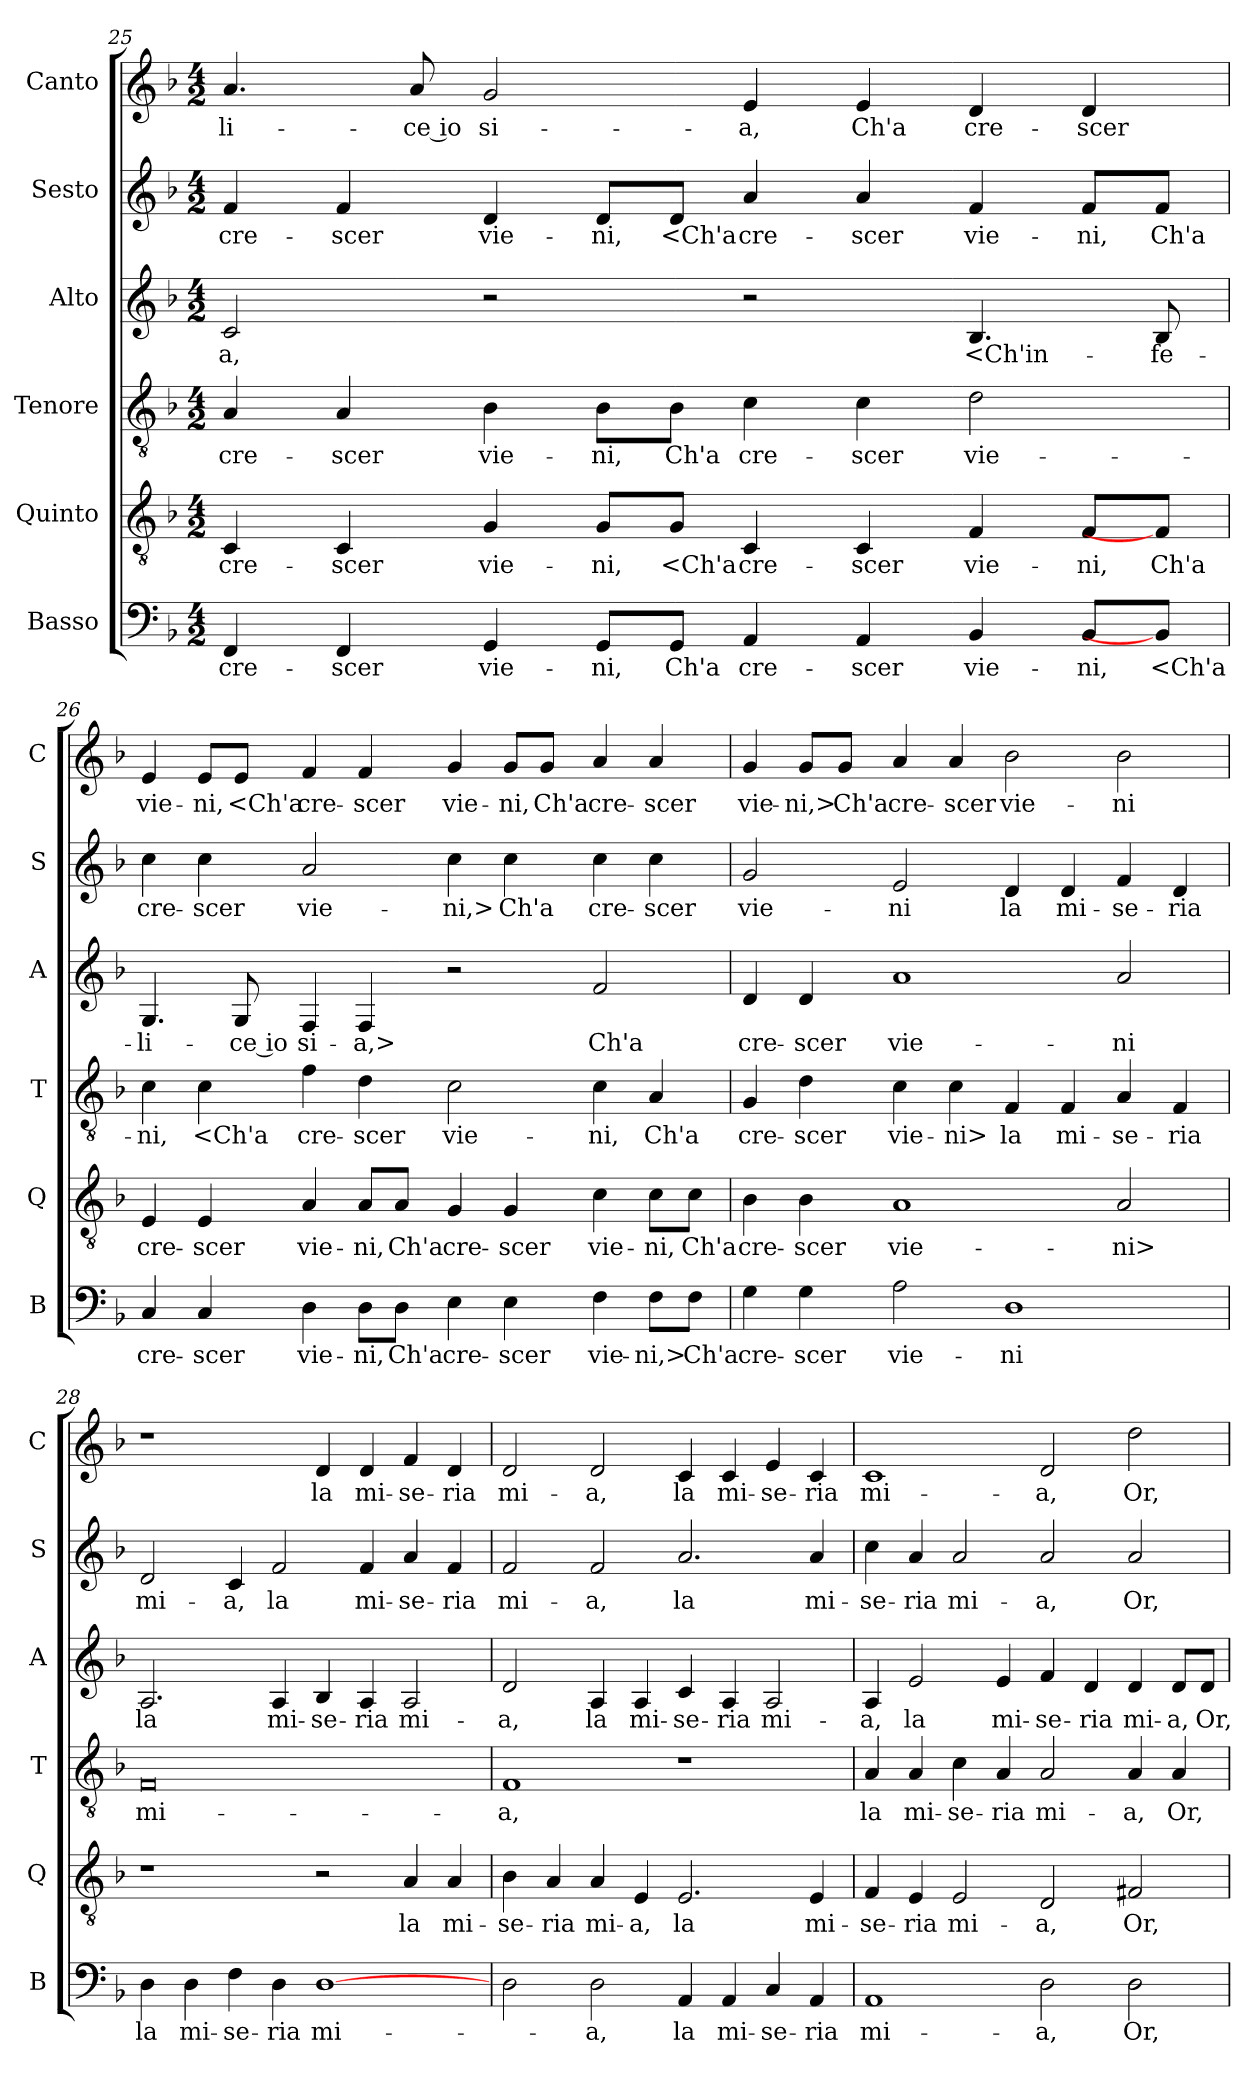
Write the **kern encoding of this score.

**kern	**text	**kern	**text	**kern	**text	**kern	**text	**kern	**text	**kern	**text
*part6	*part6	*part5	*part5	*part4	*part4	*part3	*part3	*part2	*part2	*part1	*part1
*staff6	*staff6	*staff5	*staff5	*staff4	*staff4	*staff3	*staff3	*staff2	*staff2	*staff1	*staff1
*I"Basso	*	*I"Quinto	*	*I"Tenore	*	*I"Alto	*	*I"Sesto	*	*I"Canto	*
*I'B	*	*I'Q	*	*I'T	*	*I'A	*	*I'S	*	*I'C	*
*clefF4	*	*clefGv2	*	*clefGv2	*	*clefG2	*	*clefG2	*	*clefG2	*
*k[b-]	*	*k[b-]	*	*k[b-]	*	*k[b-]	*	*k[b-]	*	*k[b-]	*
*M4/2	*	*M4/2	*	*M4/2	*	*M4/2	*	*M4/2	*	*M4/2	*
=25	=25	=25	=25	=25	=25	=25	=25	=25	=25	=25	=25
4FF	cre-	4C	cre-	4A	cre-	2c	-a,	4f	cre-	4.a	-li-
4FF	-scer	4C	-scer	4A	-scer	.	.	4f	-scer	.	.
.	.	.	.	.	.	.	.	.	.	8a	-ce io
4GG	vie-	4G	vie-	4B-	vie-	2r	.	4d	vie-	2g	si-
8GGL	-ni,	8GL	-ni,	8B-L	-ni,	.	.	8dL	-ni,	.	.
8GGJ	Ch'a	8GJ	<Ch'a	8B-J	Ch'a	.	.	8dJ	<Ch'a	.	.
4AA	cre-	4C	cre-	4c	cre-	2r	.	4a	cre-	4e	-a,
4AA	-scer	4C	-scer	4c	-scer	.	.	4a	-scer	4e	Ch'a
4BB-	vie-	4F	vie-	2d	vie-	4.B-	<Ch'in-	4f	vie-	4d	cre-
8BB-L	-ni,	8FL	-ni,	.	.	.	.	8fL	-ni,	4d	-scer
8BB-J]	<Ch'a	8FJ]	Ch'a	.	.	8B-	-fe-	8fJ	Ch'a	.	.
=26	=26	=26	=26	=26	=26	=26	=26	=26	=26	=26	=26
4C	cre-	4E	cre-	4c	-ni,	4.G	-li-	4cc	cre-	4e	vie-
4C	-scer	4E	-scer	4c	<Ch'a	.	.	4cc	-scer	8eL	-ni,
.	.	.	.	.	.	8G	-ce io	.	.	8eJ	<Ch'a
4D	vie-	4A	vie-	4f	cre-	4F	si-	2a	vie-	4f	cre-
8DL	-ni,	8AL	-ni,	4d	-scer	4F	-a,>	.	.	4f	-scer
8DJ	Ch'a	8AJ	Ch'a	.	.	.	.	.	.	.	.
4E	cre-	4G	cre-	2c	vie-	2r	.	4cc	-ni,>	4g	vie-
4E	-scer	4G	-scer	.	.	.	.	4cc	Ch'a	8gL	-ni,
.	.	.	.	.	.	.	.	.	.	8gJ	Ch'a
4F	vie-	4c	vie-	4c	-ni,	2f	Ch'a	4cc	cre-	4a	cre-
8FL	-ni,>	8cL	-ni,	4A	Ch'a	.	.	4cc	-scer	4a	-scer
8FJ	Ch'a	8cJ	Ch'a	.	.	.	.	.	.	.	.
=27	=27	=27	=27	=27	=27	=27	=27	=27	=27	=27	=27
4G	cre-	4B-	cre-	4G	cre-	4d	cre-	2g	vie-	4g	vie-
4G	-scer	4B-	-scer	4d	-scer	4d	-scer	.	.	8gL	-ni,>
.	.	.	.	.	.	.	.	.	.	8gJ	Ch'a
2A	vie-	1A	vie-	4c	vie-	1a	vie-	2e	-ni	4a	cre-
.	.	.	.	4c	-ni>	.	.	.	.	4a	-scer
1D	-ni	.	.	4F	la	.	.	4d	la	2b-	vie-
.	.	.	.	4F	mi-	.	.	4d	mi-	.	.
.	.	2A	-ni>	4A	-se-	2a	-ni	4f	-se-	2b-	-ni
.	.	.	.	4F	-ria	.	.	4d	-ria	.	.
=28	=28	=28	=28	=28	=28	=28	=28	=28	=28	=28	=28
4D	la	1r	.	0F	mi-	2.A	la	2d	mi-	1r	.
4D	mi-	.	.	.	.	.	.	.	.	.	.
4F	-se-	.	.	.	.	.	.	4c	-a,	.	.
4D	-ria	.	.	.	.	4A	mi-	2f	la	.	.
[1D	mi-	2r	.	.	.	4B-	-se-	.	.	4d	la
.	.	.	.	.	.	4A	-ria	4f	mi-	4d	mi-
.	.	4A	la	.	.	2A	mi-	4a	-se-	4f	-se-
.	.	4A	mi-	.	.	.	.	4f	-ria	4d	-ria
=29	=29	=29	=29	=29	=29	=29	=29	=29	=29	=29	=29
2D	.	4B-	-se-	1F	-a,	2d	-a,	2f	mi-	2d	mi-
.	.	4A	-ria	.	.	.	.	.	.	.	.
2D	-a,	4A	mi-	.	.	4A	la	2f	-a,	2d	-a,
.	.	4E	-a,	.	.	4A	mi-	.	.	.	.
4AA	la	2.E	la	1r	.	4c	-se-	2.a	la	4c	la
4AA	mi-	.	.	.	.	4A	-ria	.	.	4c	mi-
4C	-se-	.	.	.	.	2A	mi-	.	.	4e	-se-
4AA	-ria	4E	mi-	.	.	.	.	4a	mi-	4c	-ria
=30	=30	=30	=30	=30	=30	=30	=30	=30	=30	=30	=30
1AA	mi-	4F	-se-	4A	la	4A	-a,	4cc	-se-	1c	mi-
.	.	4E	-ria	4A	mi-	2e	la	4a	-ria	.	.
.	.	2E	mi-	4c	-se-	.	.	2a	mi-	.	.
.	.	.	.	4A	-ria	4e	mi-	.	.	.	.
2D	-a,	2D	-a,	2A	mi-	4f	-se-	2a	-a,	2d	-a,
.	.	.	.	.	.	4d	-ria	.	.	.	.
2D	Or,	2F#X	Or,	4A	-a,	4d	mi-	2a	Or,	2dd	Or,
.	.	.	.	4A	Or,	8dL	-a,	.	.	.	.
.	.	.	.	.	.	8dJ	Or,	.	.	.	.
=	=	=	=	=	=	=	=	=	=	=	=
*-	*-	*-	*-	*-	*-	*-	*-	*-	*-	*-	*-
